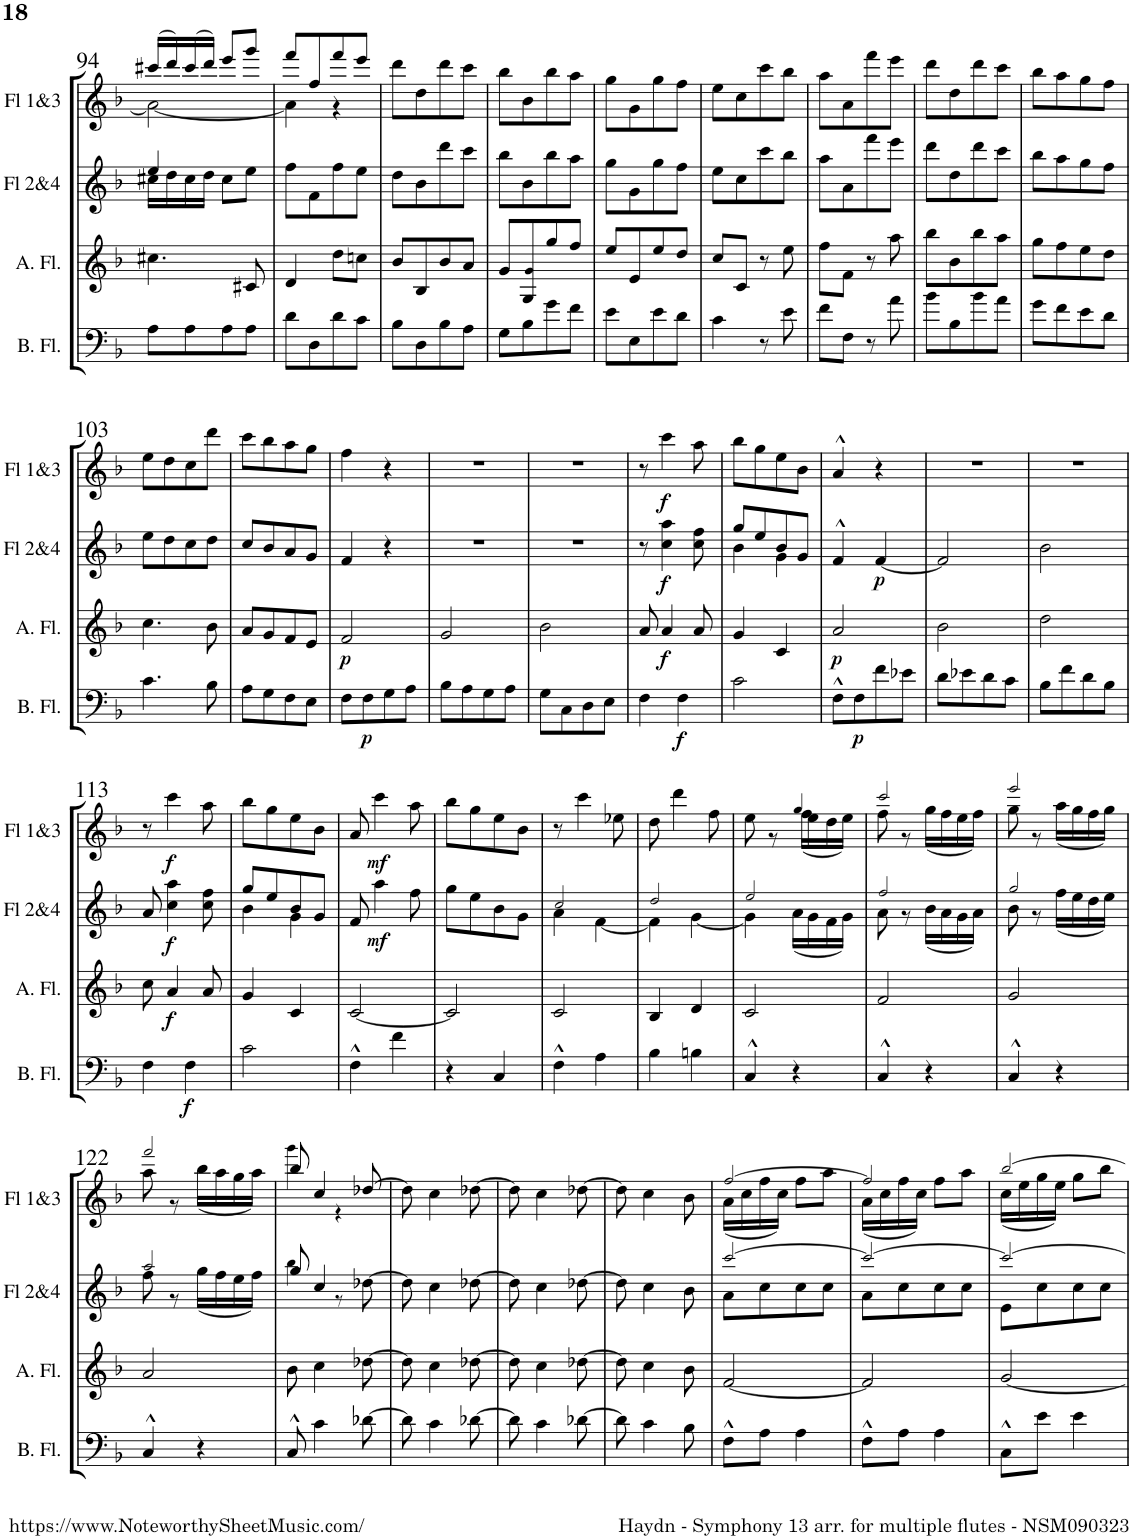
**kern	**dynam	**kern	**dynam	**kern	**dynam	**kern	**dynam
*part4	*part4	*part3	*part3	*part2	*part2	*part1	*part1
*staff4	*staff4	*staff3	*staff3	*staff2	*staff2	*staff1	*staff1
*I"Bass Flute	*	*I"Alto Flute	*	*I"Flutes 2&amp;4	*	*I"Flutes 1&amp;3	*
*I'B. Fl.	*	*I'A. Fl.	*	*I'Fl 2&amp;4	*	*I'Fl 1&amp;3	*
!!LO:PB:g=z
*clefF4	*	*clefG2	*	*clefG2	*	*clefG2	*
*k[b-]	*	*k[b-]	*	*k[b-]	*	*k[b-]	*
*M2/4	*	*M2/4	*	*M2/4	*	*M2/4	*
=94	=94	=94	=94	=94	=94	=94	=94
*	*	*	*	*^	*	*^	*
8A\L	.	4.cc#X\	.	4ee/	16cc#X\LL	.	(16ccc#X/LL	2a\_	.
.	.	.	.	.	16dd\	.	16ddd/)	.	.
8A\	.	.	.	.	16cc#\	.	(16ccc#/	.	.
.	.	.	.	.	16dd\JJ	.	16ddd/JJ)	.	.
8A\	.	.	.	8cc#\L	4ryy	.	8eee/L	.	.
8A\J	.	8c#X/	.	8ee\J	.	.	8ggg/J	.	.
*	*	*	*	*v	*v	*	*	*	*
=95	=95	=95	=95	=95	=95	=95	=95	=95
8d\L	.	4d/	.	8ff\L	.	8fff/L	4a\]	.
8D\	.	.	.	8f\	.	8ff/	.	.
8d\	.	8dd\L	.	8ff\	.	8fff/	4r	.
8c\J	.	8ccn\J	.	8ee\J	.	8eee/J	.	.
*	*	*	*	*	*	*v	*v	*
=96	=96	=96	=96	=96	=96	=96	=96
8B-\L	.	8b-/L	.	8dd\L	.	8ddd\L	.
8D\	.	8B-/	.	8b-\	.	8dd\	.
8B-\	.	8b-/	.	8ddd\	.	8ddd\	.
8A\J	.	8a/J	.	8ccc\J	.	8ccc\J	.
=97	=97	=97	=97	=97	=97	=97	=97
8G\L	.	8g/L	.	8bb-\L	.	8bb-\L	.
8B-\	.	8G/ 8g!/	.	8b-\	.	8b-\	.
8g\	.	8gg/	.	8bb-\	.	8bb-\	.
8f\J	.	8ff/J	.	8aa\J	.	8aa\J	.
=98	=98	=98	=98	=98	=98	=98	=98
8e\L	.	8ee/L	.	8gg\L	.	8gg\L	.
8E\	.	8e/	.	8g\	.	8g\	.
8e\	.	8ee/	.	8gg\	.	8gg\	.
8d\J	.	8dd/J	.	8ff\J	.	8ff\J	.
=99	=99	=99	=99	=99	=99	=99	=99
4c\	.	8cc/L	.	8ee\L	.	8ee\L	.
.	.	8c/J	.	8cc\	.	8cc\	.
8r	.	8r	.	8ccc\	.	8ccc\	.
8e\	.	8ee\	.	8bb-\J	.	8bb-\J	.
=100	=100	=100	=100	=100	=100	=100	=100
8f\L	.	8ff\L	.	8aa\L	.	8aa\L	.
8F\J	.	8f\J	.	8a\	.	8a\	.
8r	.	8r	.	8fff\	.	8fff\	.
8a\	.	8aa\	.	8eee\J	.	8eee\J	.
=101	=101	=101	=101	=101	=101	=101	=101
8b-\L	.	8bb-\L	.	8ddd\L	.	8ddd\L	.
8B-\	.	8b-\	.	8dd\	.	8dd\	.
8b-\	.	8bb-\	.	8ddd\	.	8ddd\	.
8a\J	.	8aa\J	.	8ccc\J	.	8ccc\J	.
=102	=102	=102	=102	=102	=102	=102	=102
8g\L	.	8gg\L	.	8bb-\L	.	8bb-\L	.
8f\	.	8ff\	.	8aa\	.	8aa\	.
8e\	.	8ee\	.	8gg\	.	8gg\	.
8d\J	.	8dd\J	.	8ff\J	.	8ff\J	.
!!LO:LB:g=z
=103	=103	=103	=103	=103	=103	=103	=103
4.c\	.	4.cc\	.	8ee\L	.	8ee\L	.
.	.	.	.	8dd\	.	8dd\	.
.	.	.	.	8cc\	.	8cc\	.
8B-\	.	8b-\	.	8dd\J	.	8ddd\J	.
=104	=104	=104	=104	=104	=104	=104	=104
8A\L	.	8a/L	.	8cc/L	.	8ccc\L	.
8G\	.	8g/	.	8b-/	.	8bb-\	.
8F\	.	8f/	.	8a/	.	8aa\	.
8E\J	.	8e/J	.	8g/J	.	8gg\J	.
=105	=105	=105	=105	=105	=105	=105	=105
!	!	!	!LO:DY:b	!	!	!	!
8F\L	.	2f/	p	4f/	.	4ff\	.
!	!LO:DY:b	!	!	!	!	!	!
8F\	p	.	.	.	.	.	.
8G\	.	.	.	4r	.	4r	.
8A\J	.	.	.	.	.	.	.
=106	=106	=106	=106	=106	=106	=106	=106
8B-\L	.	2g/	.	2r	.	2r	.
8A\	.	.	.	.	.	.	.
8G\	.	.	.	.	.	.	.
8A\J	.	.	.	.	.	.	.
=107	=107	=107	=107	=107	=107	=107	=107
8G\L	.	2b-\	.	2r	.	2r	.
8C\	.	.	.	.	.	.	.
8D\	.	.	.	.	.	.	.
8E\J	.	.	.	.	.	.	.
=108	=108	=108	=108	=108	=108	=108	=108
4F\	.	8a/	.	8r	.	8r	.
!	!	!	!LO:DY:b	!	!LO:DY:b	!	!LO:DY:b
.	.	4a/	f	4cc\ 4aa\	f	4ccc\	f
!	!LO:DY:b	!	!	!	!	!	!
4F\	f	.	.	.	.	.	.
.	.	8a/	.	8cc\ 8ff\	.	8aa\	.
=109	=109	=109	=109	=109	=109	=109	=109
*	*	*	*	*^	*	*	*
2c\	.	4g/	.	8gg/L	4b-\	.	8bb-\L	.
.	.	.	.	8ee/	.	.	8gg\	.
.	.	4c/	.	8b-/	4g\	.	8ee\	.
.	.	.	.	8g/J	.	.	8b-\J	.
*	*	*	*	*v	*v	*	*	*
=110	=110	=110	=110	=110	=110	=110	=110
!	!	!	!LO:DY:b	!	!	!	!
8F^^\L	.	2a/	p	4f^^/	.	4a^^/	.
!	!LO:DY:b	!	!	!	!	!	!
8F\	p	.	.	.	.	.	.
!	!	!	!	!	!LO:DY:b	!	!
8f\	.	.	.	[4f/	p	4r	.
8e-X\J	.	.	.	.	.	.	.
=111	=111	=111	=111	=111	=111	=111	=111
8d\L	.	2b-\	.	2f/]	.	2r	.
8e-X\	.	.	.	.	.	.	.
8d\	.	.	.	.	.	.	.
8c\J	.	.	.	.	.	.	.
=112	=112	=112	=112	=112	=112	=112	=112
8B-\L	.	2dd\	.	2b-\	.	2r	.
8f\	.	.	.	.	.	.	.
8d\	.	.	.	.	.	.	.
8B-\J	.	.	.	.	.	.	.
!!LO:LB:g=z
=113	=113	=113	=113	=113	=113	=113	=113
4F\	.	8cc\	.	8a/	.	8r	.
!	!	!	!LO:DY:b	!	!LO:DY:b	!	!LO:DY:b
.	.	4a/	f	4cc\ 4aa\	f	4ccc\	f
!	!LO:DY:b	!	!	!	!	!	!
4F\	f	.	.	.	.	.	.
.	.	8a/	.	8cc\ 8ff\	.	8aa\	.
=114	=114	=114	=114	=114	=114	=114	=114
*	*	*	*	*^	*	*	*
2c\	.	4g/	.	8gg/L	4b-\	.	8bb-\L	.
.	.	.	.	8ee/	.	.	8gg\	.
.	.	4c/	.	8b-/	4g\	.	8ee\	.
.	.	.	.	8g/J	.	.	8b-\J	.
*	*	*	*	*v	*v	*	*	*
=115	=115	=115	=115	=115	=115	=115	=115
4F^^\	.	[2c/	.	8f/	.	8a/	.
!	!	!	!	!	!LO:DY:b	!	!LO:DY:b
.	.	.	.	4aa\	mf	4ccc\	mf
4f\	.	.	.	.	.	.	.
.	.	.	.	8ff\	.	8aa\	.
=116	=116	=116	=116	=116	=116	=116	=116
4r	.	2c/]	.	8gg\L	.	8bb-\L	.
.	.	.	.	8ee\	.	8gg\	.
4C/	.	.	.	8b-\	.	8ee\	.
.	.	.	.	8g\J	.	8b-\J	.
=117	=117	=117	=117	=117	=117	=117	=117
*	*	*	*	*^	*	*	*
4F^^\	.	2c/	.	2cc!/	4a\	.	8r	.
.	.	.	.	.	.	.	4ccc\	.
4A\	.	.	.	.	[4f\	.	.	.
.	.	.	.	.	.	.	8ee-X\	.
=118	=118	=118	=118	=118	=118	=118	=118	=118
4B-\	.	4B-/	.	2dd!/	4f\]	.	8dd\	.
.	.	.	.	.	.	.	4ddd\	.
4Bn\	.	4d/	.	.	[4g\	.	.	.
.	.	.	.	.	.	.	8ff\	.
=119	=119	=119	=119	=119	=119	=119	=119	=119
*	*	*	*	*	*	*	*^	*
4C^^/	.	2c/	.	2ee!/	4g\]	.	4ryy	8ee\	.
.	.	.	.	.	.	.	.	8r	.
4r	.	.	.	.	(16a\LL	.	4gg!/	(16ff\LL	.
.	.	.	.	.	16g\	.	.	16ee\	.
.	.	.	.	.	16f\	.	.	16dd\	.
.	.	.	.	.	16g\JJ)	.	.	16ee\JJ)	.
=120	=120	=120	=120	=120	=120	=120	=120	=120	=120
4C^^/	.	2f/	.	2ff!/	8a\	.	2ccc!/	8ff\	.
.	.	.	.	.	8r	.	.	8r	.
4r	.	.	.	.	(16b-\LL	.	.	(16gg\LL	.
.	.	.	.	.	16a\	.	.	16ff\	.
.	.	.	.	.	16g\	.	.	16ee\	.
.	.	.	.	.	16a\JJ)	.	.	16ff\JJ)	.
=121	=121	=121	=121	=121	=121	=121	=121	=121	=121
4C^^/	.	2g/	.	2gg!/	8b-\	.	2eee!/	8gg\	.
.	.	.	.	.	8r	.	.	8r	.
4r	.	.	.	.	(16ff\LL	.	.	(16aa\LL	.
.	.	.	.	.	16ee\	.	.	16gg\	.
.	.	.	.	.	16dd\	.	.	16ff\	.
.	.	.	.	.	16ee\JJ)	.	.	16gg\JJ)	.
!!LO:LB:g=z	!!
=122	=122	=122	=122	=122	=122	=122	=122	=122	=122
4C^^/	.	2a/	.	2aa!/	8ff\	.	2fff!/	8aa\	.
.	.	.	.	.	8r	.	.	8r	.
4r	.	.	.	.	(16gg\LL	.	.	(16bb-\LL	.
.	.	.	.	.	16ff\	.	.	16aa\	.
.	.	.	.	.	16ee\	.	.	16gg\	.
.	.	.	.	.	16ff\JJ)	.	.	16aa\JJ)	.
=123	=123	=123	=123	=123	=123	=123	=123	=123	=123
8C^^/	.	8b-\	.	8gg/	4bb-!\	.	8bb-/	4ggg!\	.
4c\	.	4cc\	.	4cc/	.	.	4cc/	.	.
.	.	.	.	.	8r	.	.	4r	.
[8d-X\	.	[8dd-X\	.	[8dd-X\	8ryy	.	[8dd-X/	.	.
*	*	*	*	*v	*v	*	*	*	*
*	*	*	*	*	*	*v	*v	*
=124	=124	=124	=124	=124	=124	=124	=124
8d-\]	.	8dd-\]	.	8dd-\]	.	8dd-\]	.
4c\	.	4cc\	.	4cc\	.	4cc\	.
[8d-X\	.	[8dd-X\	.	[8dd-X\	.	[8dd-X\	.
=125	=125	=125	=125	=125	=125	=125	=125
8d-\]	.	8dd-\]	.	8dd-\]	.	8dd-\]	.
4c\	.	4cc\	.	4cc\	.	4cc\	.
[8d-X\	.	[8dd-X\	.	[8dd-X\	.	[8dd-X\	.
=126	=126	=126	=126	=126	=126	=126	=126
8d-\]	.	8dd-\]	.	8dd-\]	.	8dd-\]	.
4c\	.	4cc\	.	4cc\	.	4cc\	.
8B-\	.	8b-\	.	8b-\	.	8b-\	.
=127	=127	=127	=127	=127	=127	=127	=127
*	*	*	*	*^	*	*^	*
8F^^\L	.	[2f/	.	[2ccc!/	8a\L	.	[2ff!/	(16a\LL	.
.	.	.	.	.	.	.	.	16cc\	.
8A\J	.	.	.	.	8cc\	.	.	16ff\	.
.	.	.	.	.	.	.	.	16cc\JJ)	.
4A\	.	.	.	.	8cc\	.	.	8ff\L	.
.	.	.	.	.	8cc\J	.	.	8aa\J	.
=128	=128	=128	=128	=128	=128	=128	=128	=128	=128
8F^^\L	.	2f/]	.	2ccc!/_	8a\L	.	2ff!/]	(16a\LL	.
.	.	.	.	.	.	.	.	16cc\	.
8A\J	.	.	.	.	8cc\	.	.	16ff\	.
.	.	.	.	.	.	.	.	16cc\JJ)	.
4A\	.	.	.	.	8cc\	.	.	8ff\L	.
.	.	.	.	.	8cc\J	.	.	8aa\J	.
=129	=129	=129	=129	=129	=129	=129	=129	=129	=129
8C^^\L	.	[2g/	.	2ccc!/_	8e\L	.	[2bb-!/	(16cc\LL	.
.	.	.	.	.	.	.	.	16ee\	.
8e\J	.	.	.	.	8cc\	.	.	16gg\	.
.	.	.	.	.	.	.	.	16ee\JJ)	.
4e\	.	.	.	.	8cc\	.	.	8gg\L	.
.	.	.	.	.	8cc\J	.	.	8bb-\J	.
*	*	*	*	*v	*v	*	*	*	*
*	*	*	*	*	*	*v	*v	*
=	=	=	=	=	=	=	=
*-	*-	*-	*-	*-	*-	*-	*-
